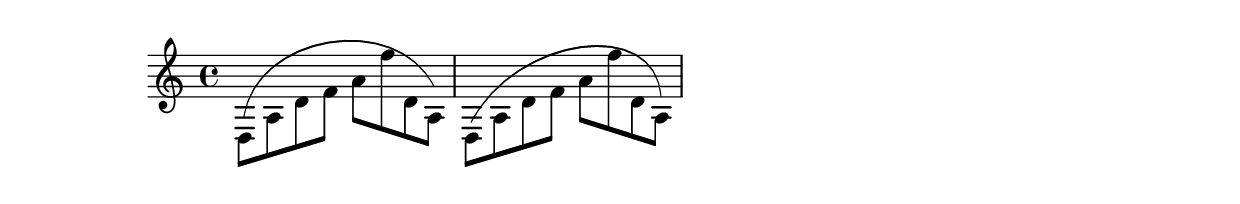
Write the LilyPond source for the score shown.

%% DO NOT EDIT this file manually; it is automatically
%% generated from LSR http://lsr.dsi.unimi.it
%% Make any changes in LSR itself, or in Documentation/snippets/new/ ,
%% and then run scripts/auxiliar/makelsr.py
%%
%% This file is in the public domain.
\version "2.12.2"

\header {
  lsrtags = "expressive-marks, tweaks-and-overrides"

%% Translation of GIT committish: 91eeed36c877fe625d957437d22081721c8c6345
  texidoces = "
Se puede hacer que una ligadura de expresión sea asimétrica para
adaptarse mejor a un patrón asimétrico de notas.

"
  doctitlees = "Ligaduras asimétricas"



  texidoc = "
Slurs can be made asymmetric to match an asymmetric pattern of notes
better.

"
  doctitle = "Asymmetric slurs"
} % begin verbatim

slurNotes = { d,8( a' d f a f' d, a) }

\relative c' {
  \stemDown
  \slurUp
  \slurNotes
  \once \override Slur #'eccentricity = #3.0
  \slurNotes
}

